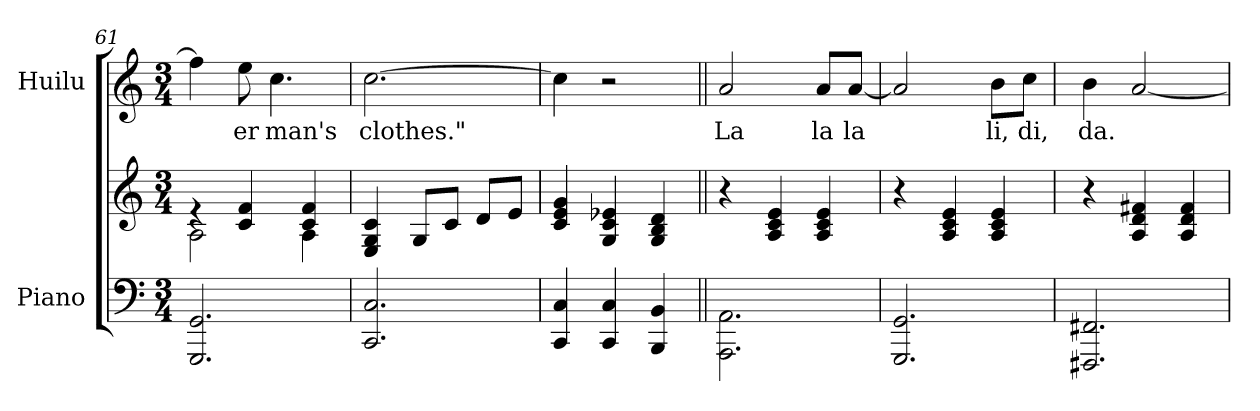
**kern	**kern	**kern	**text
*part2	*part2	*part1	*part1
*staff3	*staff2	*staff1	*staff1
*I"Piano	*	*I"Huilu	*
*I'Pno	*	*	*
*clefF4	*clefG2	*clefG2	*
*k[]	*k[]	*k[]	*
*M3/4	*M3/4	*M3/4	*
=61	=61	=61	=61
*	*^	*	*
2.GGG/ 2.GG/	4re	2A\	4ff\]	.
.	4c/ 4f/	.	8ee\	-er
.	.	.	4.cc\	man's
.	4c/ 4f/	4A\	.	.
*	*v	*v	*	*
=62	=62	=62	=62
2.CC/ 2.C/	4E/ 4G/ 4c/	[2.cc\	clothes."
.	8G/L	.	.
.	8c/J	.	.
.	8d/L	.	.
.	8e/J	.	.
=63	=63	=63	=63
4CC/ 4C/	4c/ 4e/ 4g/	4cc\]	.
4CC/ 4C/	4G/ 4c/ 4e-X/	2r	.
4BBB/ 4BB/	4G/ 4B/ 4d/	.	.
=64||	=64||	=64||	=64||
2.AAA\ 2.AA\	4r	2a/	La
.	4A/ 4c/ 4e/	.	.
.	4A/ 4c/ 4e/	8a/L	la
.	.	[8a/J	la
=65	=65	=65	=65
2.GGG/ 2.GG/	4r	2a/]	.
.	4A/ 4c/ 4e/	.	.
.	4A/ 4c/ 4e/	8b\L	li,
.	.	8cc\J	di,
=66	=66	=66	=66
2.FFF#X/ 2.FF#X/	4r	4b\	da.
.	4A/ 4d/ 4f#X/	[2a/	.
.	4A/ 4d/ 4f#/	.	.
=	=	=	=
*-	*-	*-	*-
